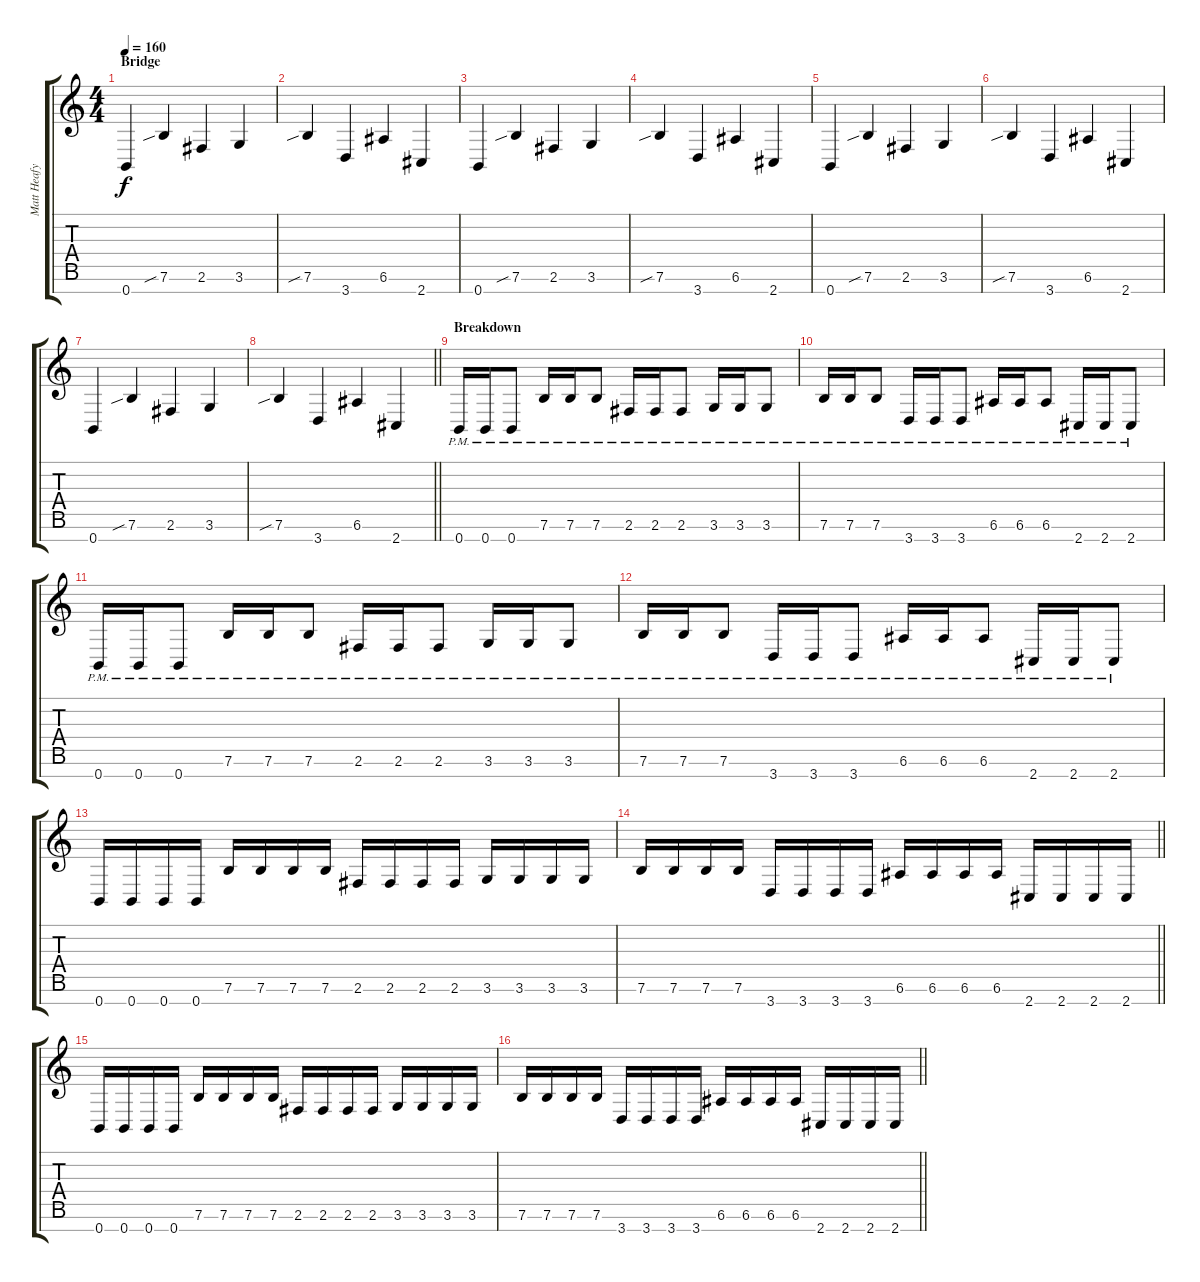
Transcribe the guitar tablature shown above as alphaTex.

\track ("Matt Heafy" "Matt Heafy") {instrument distortionguitar}
\staff {score tabs}
\tuning (E4 B3 G3 D3 A2 E2 B1) {hide}
\ts (4 4)
\section ("" "Bridge")
\tempo 160
\clef g2
\ks c
0.7.4{dy f} 7.6{sib}.4 2.6.4 3.6.4 |
7.6{sib}.4 3.7.4 6.6.4 2.7.4 |
0.7.4 7.6{sib}.4 2.6.4 3.6.4 |
7.6{sib}.4 3.7.4 6.6.4 2.7.4 |
0.7.4 7.6{sib}.4 2.6.4 3.6.4 |
7.6{sib}.4 3.7.4 6.6.4 2.7.4 |
0.7.4 7.6{sib}.4 2.6.4 3.6.4 |
\barLineRight lightlight
7.6{sib}.4 3.7.4 6.6.4 2.7.4 |
\section ("" "Breakdown")
0.7{pm}.16 0.7{pm}.16 0.7{pm}.8 7.6{pm}.16 7.6{pm}.16 7.6{pm}.8 2.6{pm}.16 2.6{pm}.16 2.6{pm}.8 3.6{pm}.16 3.6{pm}.16 3.6{pm}.8 |
7.6{pm}.16 7.6{pm}.16 7.6{pm}.8 3.7{pm}.16 3.7{pm}.16 3.7{pm}.8 6.6{pm}.16 6.6{pm}.16 6.6{pm}.8 2.7{pm}.16 2.7{pm}.16 2.7{pm}.8 |
0.7{pm}.16 0.7{pm}.16 0.7{pm}.8 7.6{pm}.16 7.6{pm}.16 7.6{pm}.8 2.6{pm}.16 2.6{pm}.16 2.6{pm}.8 3.6{pm}.16 3.6{pm}.16 3.6{pm}.8 |
7.6{pm}.16 7.6{pm}.16 7.6{pm}.8 3.7{pm}.16 3.7{pm}.16 3.7{pm}.8 6.6{pm}.16 6.6{pm}.16 6.6{pm}.8 2.7{pm}.16 2.7{pm}.16 2.7{pm}.8 |
0.7.16 0.7.16 0.7.16 0.7.16 7.6.16 7.6.16 7.6.16 7.6.16 2.6.16 2.6.16 2.6.16 2.6.16 3.6.16 3.6.16 3.6.16 3.6.16 |
\barLineRight lightlight
7.6.16 7.6.16 7.6.16 7.6.16 3.7.16 3.7.16 3.7.16 3.7.16 6.6.16 6.6.16 6.6.16 6.6.16 2.7.16 2.7.16 2.7.16 2.7.16 |
0.7.16 0.7.16 0.7.16 0.7.16 7.6.16 7.6.16 7.6.16 7.6.16 2.6.16 2.6.16 2.6.16 2.6.16 3.6.16 3.6.16 3.6.16 3.6.16 |
\barLineRight lightlight
7.6.16 7.6.16 7.6.16 7.6.16 3.7.16 3.7.16 3.7.16 3.7.16 6.6.16 6.6.16 6.6.16 6.6.16 2.7.16 2.7.16 2.7.16 2.7.16
